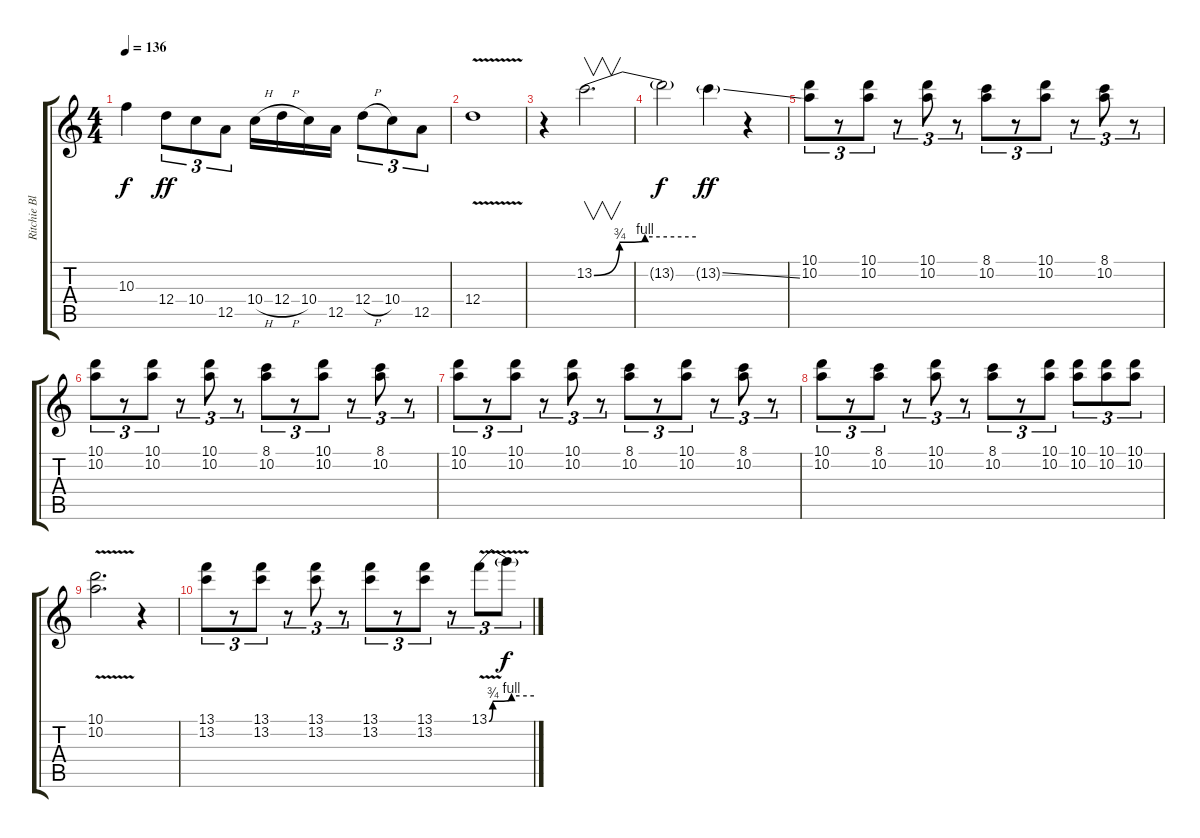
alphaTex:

\track ("Ritchie Blackmore" "Ritchie Bl") {instrument overdrivenguitar}
\staff {score tabs}
\tuning (E4 B3 G3 D3 A2 E2) {hide}
\ts (4 4)
\tempo 136
\clef g2
\ks c
10.3{t}.4{dy f} 12.4.8{tu (3 2) dy ff} 10.4.8{tu (3 2)} 12.5.8{tu (3 2)} 10.4{h}.16 12.4{h}.16 10.4.16 12.5.16 12.4{h}.8{tu (3 2)} 10.4.8{tu (3 2)} 12.5.8{tu (3 2)} |
12.4{v}.1 |
r.4 13.2{be (custom 0 0 15 3 30 4 60 4)}.2{v d} |
13.2{t}.2{dy f} 13.2{ss g}.4{dy ff} r.4 |
(10.1 10.2).8{tu (3 2)} r.8{tu (3 2)} (10.1 10.2).8{tu (3 2)} r.8{tu (3 2)} (10.1 10.2).8{tu (3 2)} r.8{tu (3 2)} (8.1 10.2).8{tu (3 2)} r.8{tu (3 2)} (10.1 10.2).8{tu (3 2)} r.8{tu (3 2)} (8.1 10.2).8{tu (3 2)} r.8{tu (3 2)} |
(10.1 10.2).8{tu (3 2) volume 10} r.8{tu (3 2)} (10.1 10.2).8{tu (3 2)} r.8{tu (3 2)} (10.1 10.2).8{tu (3 2)} r.8{tu (3 2)} (8.1 10.2).8{tu (3 2)} r.8{tu (3 2)} (10.1 10.2).8{tu (3 2)} r.8{tu (3 2)} (8.1 10.2).8{tu (3 2)} r.8{tu (3 2)} |
(10.1 10.2).8{tu (3 2)} r.8{tu (3 2)} (10.1 10.2).8{tu (3 2)} r.8{tu (3 2)} (10.1 10.2).8{tu (3 2)} r.8{tu (3 2)} (8.1 10.2).8{tu (3 2)} r.8{tu (3 2)} (10.1 10.2).8{tu (3 2)} r.8{tu (3 2)} (8.1 10.2).8{tu (3 2)} r.8{tu (3 2)} |
(10.1 10.2).8{tu (3 2) volume 6} r.8{tu (3 2)} (8.1 10.2).8{tu (3 2)} r.8{tu (3 2)} (10.1 10.2).8{tu (3 2)} r.8{tu (3 2)} (8.1 10.2).8{tu (3 2)} r.8{tu (3 2)} (10.1 10.2).8{tu (3 2)} (10.1 10.2).8{tu (3 2)} (10.1 10.2).8{tu (3 2)} (10.1 10.2).8{tu (3 2)} |
(10.1{v} 10.2{v}).2{d} r.4 |
(13.1 13.2).8{tu (3 2) volume 0} r.8{tu (3 2)} (13.1 13.2).8{tu (3 2)} r.8{tu (3 2)} (13.1 13.2).8{tu (3 2)} r.8{tu (3 2)} (13.1 13.2).8{tu (3 2)} r.8{tu (3 2)} (13.1 13.2).8{tu (3 2)} r.8{tu (3 2)} 13.1{be (custom 0 0 5 3 30 4 60 4) v}.8{tu (3 2)} 13.1{t}.8{tu (3 2) dy f}
